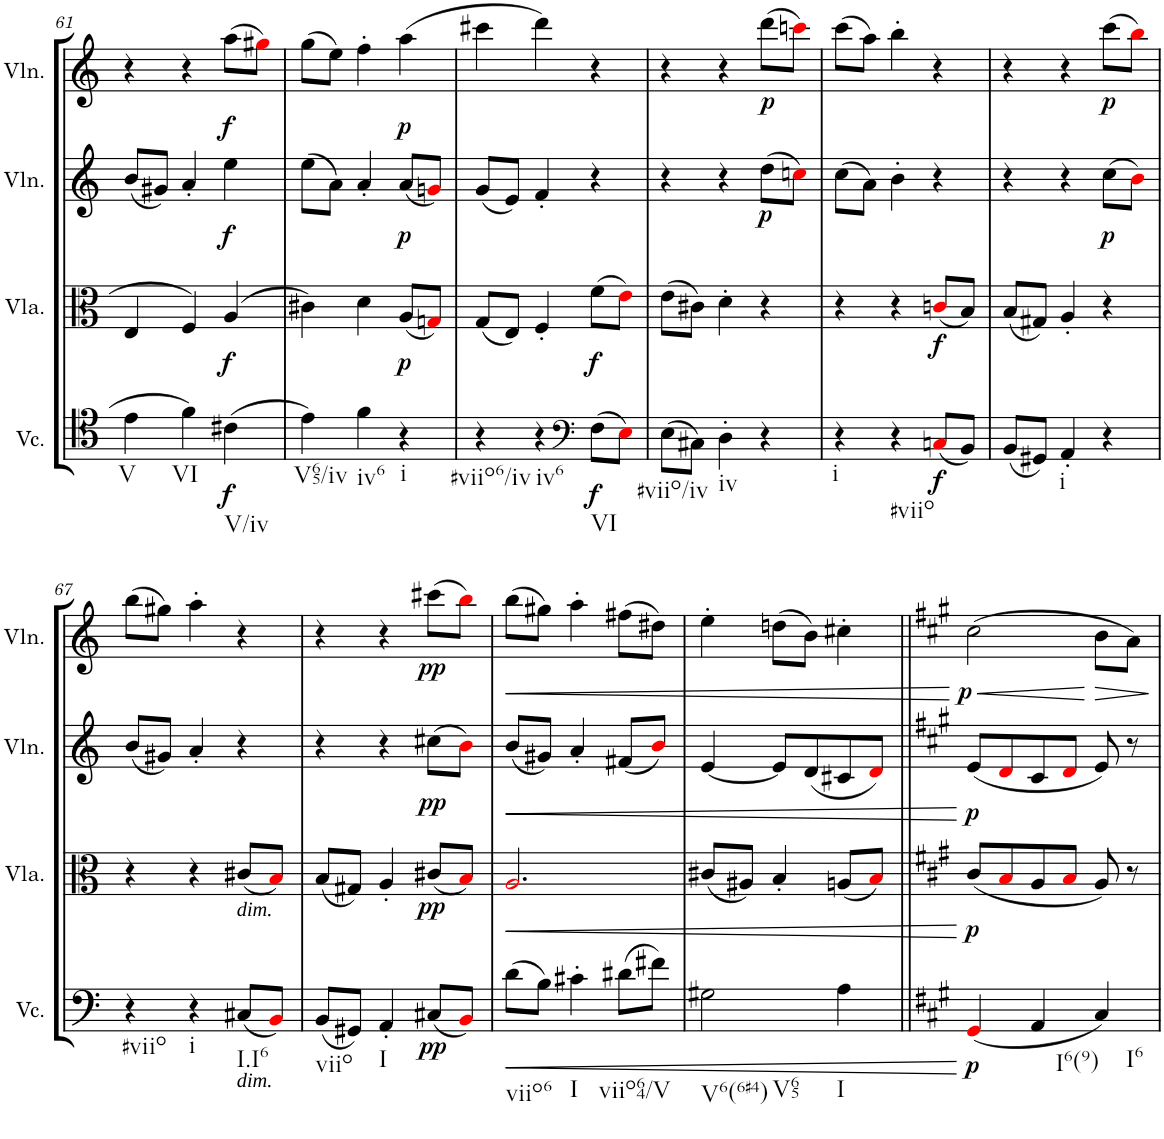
**kern	**dynam	**kern	**dynam	**kern	**dynam	**kern	**dynam
*part4	*part4	*part3	*part3	*part2	*part2	*part1	*part1
*staff4	*staff4	*staff3	*staff3	*staff2	*staff2	*staff1	*staff1
*I"Violoncello	*	*I"Viola	*	*I"Violin	*	*I"Violin	*
*I'Vc.	*	*I'Vla.	*	*I'Vln.	*	*I'Vln.	*
!!LO:PB:g=z
*clefC4	*	*clefC3	*	*clefG2	*	*clefG2	*
*k[]	*	*k[]	*	*k[]	*	*k[]	*
*M3/4	*	*M3/4	*	*M3/4	*	*M3/4	*
=61	=61	=61	=61	=61	=61	=61	=61
!LO:TX:b:t=V	!	!	!	!	!	!	!
4e\	.	4E/	.	(8b/L	.	4r	.
.	.	.	.	8g#X/J)	.	.	.
!LO:TX:b:t=VI	!	!	!	!	!	!	!
4f\	.	4F/	.	4a'/	.	4r	.
!LO:TX:b:t=V/iv	!	!	!	!	!	!	!
!	!LO:DY:b	!	!LO:DY:b	!	!LO:DY:b	!	!LO:DY:b
(4c#X\	f	(4A/	f	4ee\	f	(8aa\L	f
.	.	.	.	.	.	8gg#Xi\J)	.
=62	=62	=62	=62	=62	=62	=62	=62
!LO:TX:b:t=V65/iv	!	!	!	!	!	!	!
4e\)	.	4c#X\)	.	(8ee\L	.	(8gg\L	.
.	.	.	.	8a\J)	.	8ee\J)	.
!LO:TX:b:t=iv6	!	!	!	!	!	!	!
4f\	.	4d\	.	4a'/	.	4ff'\	.
!LO:TX:b:t=i	!	!	!	!	!	!	!
!	!	!	!LO:DY:b	!	!LO:DY:b	!	!LO:DY:b
4r	.	(8A/L	p	(8a/L	p	(4aa\	p
.	.	8Gni/J)	.	8gni/J)	.	.	.
=63	=63	=63	=63	=63	=63	=63	=63
!LO:TX:b:t=#viio6/iv	!	!	!	!	!	!	!
4r	.	(8G/L	.	(8g/L	.	4ccc#X\	.
.	.	8E/J)	.	8e/J)	.	.	.
!LO:TX:b:t=iv6	!	!	!	!	!	!	!
4r	.	4F'/	.	4f'/	.	4ddd\)	.
*clefF4	*	*	*	*	*	*	*
!LO:TX:b:t=VI	!	!	!	!	!	!	!
!	!LO:DY:b	!	!LO:DY:b	!	!	!	!
(8F\L	f	(8f\L	f	4r	.	4r	.
8Ei\J)	.	8ei\J)	.	.	.	.	.
=64	=64	=64	=64	=64	=64	=64	=64
!LO:TX:b:t=#viio/iv	!	!	!	!	!	!	!
(8E\L	.	(8e\L	.	4r	.	4r	.
8C#X\J)	.	8c#X\J)	.	.	.	.	.
!LO:TX:b:t=iv	!	!	!	!	!	!	!
4D'\	.	4d'\	.	4r	.	4r	.
!	!	!	!	!	!LO:DY:b	!	!LO:DY:b
4r	.	4r	.	(8dd\L	p	(8ddd\L	p
.	.	.	.	8ccni\J)	.	8cccni\J)	.
=65	=65	=65	=65	=65	=65	=65	=65
!LO:TX:b:t=i	!	!	!	!	!	!	!
4r	.	4r	.	(8cc\L	.	(8ccc\L	.
.	.	.	.	8a\J)	.	8aa\J)	.
!LO:TX:b:t=#viio	!	!	!	!	!	!	!
4r	.	4r	.	4b'\	.	4bb'\	.
!	!LO:DY:b	!	!LO:DY:b	!	!	!	!
(8Cni/L	f	(8cni/L	f	4r	.	4r	.
8BB/J)	.	8B/J)	.	.	.	.	.
=66	=66	=66	=66	=66	=66	=66	=66
(8BB/L	.	(8B/L	.	4r	.	4r	.
8GG#X/J)	.	8G#X/J)	.	.	.	.	.
!LO:TX:b:t=i	!	!	!	!	!	!	!
4AA'/	.	4A'/	.	4r	.	4r	.
!	!	!	!	!	!LO:DY:b	!	!LO:DY:b
4r	.	4r	.	(8cc\L	p	(8ccc\L	p
.	.	.	.	8bi\J)	.	8bbi\J)	.
!!LO:LB:g=z
=67	=67	=67	=67	=67	=67	=67	=67
!LO:TX:b:t=#viio	!	!	!	!	!	!	!
4r	.	4r	.	(8b/L	.	(8bb\L	.
.	.	.	.	8g#X/J)	.	8gg#X\J)	.
!LO:TX:b:t=i	!	!	!	!	!	!	!
4r	.	4r	.	4a'/	.	4aa'\	.
!	!	!LO:TX:b:i:t=dim.	!	!	!	!	!
!LO:TX:b:i:t=dim.	!	!	!	!	!	!	!
!LO:TX:b:t=I.I6	!	!	!	!	!	!	!
(8C#X/L	.	(8c#X/L	.	4r	.	4r	.
8BBi/J)	.	8Bi/J)	.	.	.	.	.
=68	=68	=68	=68	=68	=68	=68	=68
!LO:TX:b:t=viio	!	!	!	!	!	!	!
(8BB/L	.	(8B/L	.	4r	.	4r	.
8GG#X/J)	.	8G#X/J)	.	.	.	.	.
!LO:TX:b:t=I	!	!	!	!	!	!	!
4AA'/	.	4A'/	.	4r	.	4r	.
!	!LO:DY:b	!	!LO:DY:b	!	!LO:DY:b	!	!LO:DY:b
(8C#X/L	pp	(8c#X/L	pp	(8cc#X\L	pp	(8ccc#X\L	pp
8BBi/J)	.	8Bi/J)	.	8bi\J)	.	8bbi\J)	.
=69	=69	=69	=69	=69	=69	=69	=69
!LO:TX:b:t=viio6	!	!	!	!	!	!	!
!	!LO:HP:b	!	!LO:HP:b	!	!LO:HP:b	!	!LO:HP:b
(8d\L	<	2.Ai/	<	(8b/L	<	(8bb\L	<
8B\J)	.	.	.	8g#X/J)	.	8gg#X\J)	.
!LO:TX:b:t=I	!	!	!	!	!	!	!
4c#X'\	.	.	.	4a'/	.	4aa'\	.
!LO:TX:b:t=viio64/V	!	!	!	!	!	!	!
(8d#X\L	.	.	.	(8f#X/L	.	(8ff#X\L	.
8f#X\J)	.	.	.	8bi/J)	.	8dd#X\J)	.
=70	=70	=70	=70	=70	=70	=70	=70
!LO:TX:b:t=V6(6#4)	!	!	!	!	!	!	!
!LO:TX:b:t=V65	!	!	!	!	!	!	!
2G#X\	.	(8c#X/L	.	[4e/	.	4ee'\	.
.	.	8A#X/J)	.	.	.	.	.
.	.	4B'/	.	8e/L]	.	(8ddn\L	.
.	.	.	.	(8d/	.	8b\J)	.
!LO:TX:b:t=I	!	!	!	!	!	!	!
4A\	.	(8An/L	.	8c#X/	.	4cc#X'\	.
.	.	8Bi/J)	.	8di/J)	.	.	.
.	[	.	[	.	[	.	[
=71||	=71||	=71||	=71||	=71||	=71||	=71||	=71||
*k[f#c#g#]	*	*k[f#c#g#]	*	*k[f#c#g#]	*	*k[f#c#g#]	*
!	!LO:DY:b	!	!LO:DY:b	!	!LO:DY:b	!	!LO:HP:b
!	!	!	!	!	!	!	!LO:DY:n=1:b
(4GG#i/	p	(8c#/L	p	(8e/L	p	(2cc#\	< p
.	.	8Bi/	.	8di/	.	.	.
4AA/	.	8A/	.	8c#/	.	.	.
.	.	8Bi/J	.	8di/J	.	.	.
!LO:TX:b:t=I6(9)	!	!	!	!	!	!	!
!LO:TX:b:t=I6	!	!	!	!	!	!	!
!	!	!	!	!	!	!	!LO:HP:n=1:b
4C#/)	.	8A/)	.	8e/)	.	8b\L	[ >
.	.	8r	.	8r	.	8a\J)	.
.	.	.	.	.	.	.	]
=	=	=	=	=	=	=	=
*-	*-	*-	*-	*-	*-	*-	*-
